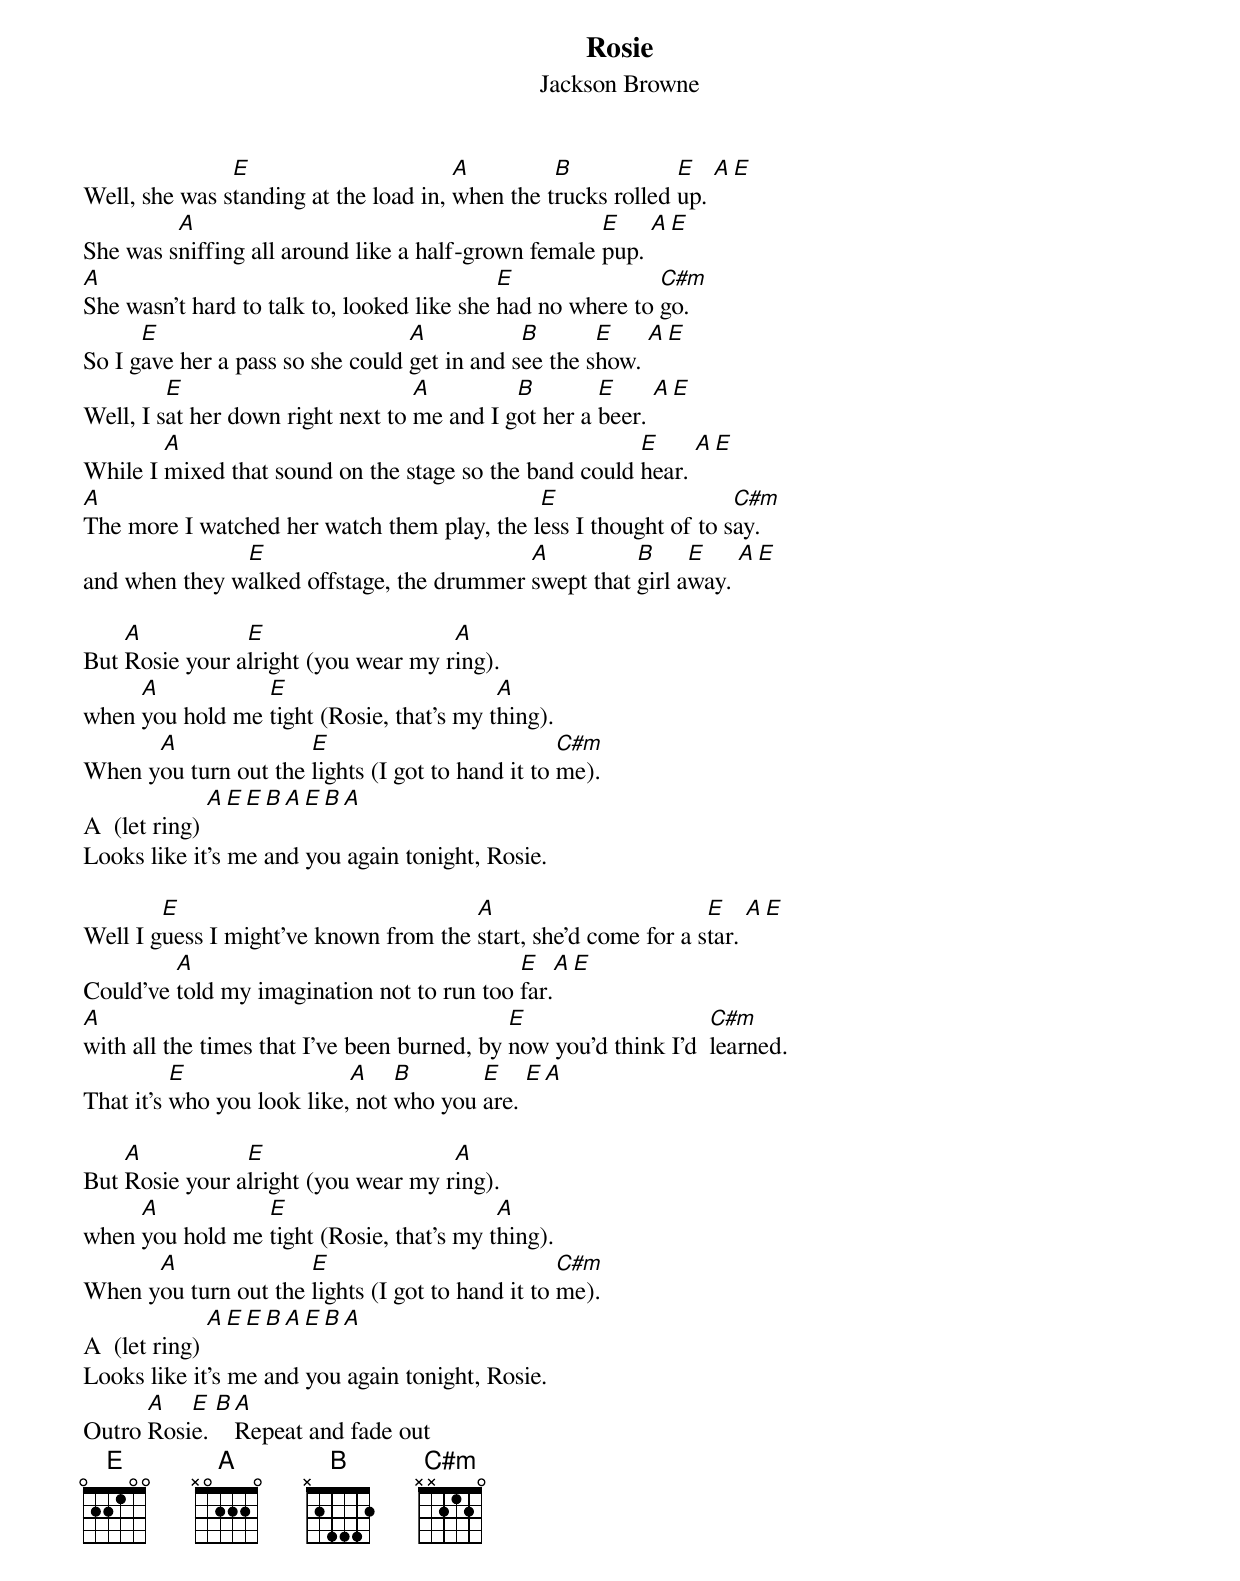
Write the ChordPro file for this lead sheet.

{title:Rosie}
{subtitle:Jackson Browne}
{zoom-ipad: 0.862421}
Well, she was s[E]tanding at the load in, [A]when the t[B]rucks rolled [E]up. [A][E]
She was s[A]niffing all around like a half-grown female [E]pup. [A][E]
[A]She wasn't hard to talk to, looked like she [E]had no where to [C#m]go.
So I g[E]ave her a pass so she could [A]get in and s[B]ee the s[E]how. [A][E]
Well, I s[E]at her down right next to [A]me and I g[B]ot her a [E]beer. [A][E]
While I [A]mixed that sound on the stage so the band could [E]hear. [A][E]
[A]The more I watched her watch them play, the l[E]ess I thought of to s[C#m]ay.
and when they w[E]alked offstage, the drummer [A]swept that [B]girl a[E]way. [A][E]

But [A]Rosie your a[E]lright (you wear my r[A]ing).
when [A]you hold me [E]tight (Rosie, that's my t[A]hing).
When y[A]ou turn out the [E]lights (I got to hand it to [C#m]me).
A  (let ring) [A][E][E][B][A][E][B][A]
Looks like it's me and you again tonight, Rosie.

Well I g[E]uess I might've known from the [A]start, she'd come for a s[E]tar. [A][E]
Could've [A]told my imagination not to run too [E]far.[A][E]
[A]with all the times that I've been burned, by [E]now you'd think I'd  [C#m]learned.
That it's [E]who you look like,[A] not [B]who you [E]are. [E][A]

But [A]Rosie your a[E]lright (you wear my r[A]ing).
when [A]you hold me [E]tight (Rosie, that's my t[A]hing).
When y[A]ou turn out the [E]lights (I got to hand it to [C#m]me).
A  (let ring) [A][E][E][B][A][E][B][A]
Looks like it's me and you again tonight, Rosie.
Outro [A]Rosi[E]e. [B][A]Repeat and fade out
